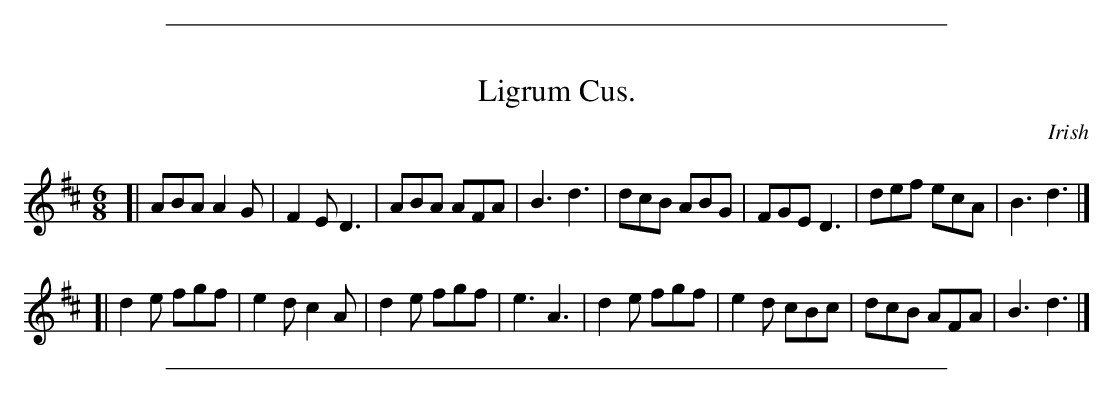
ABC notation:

X:1
T: Ligrum Cus.
O: Irish
M: 6/8
L: 1/8
K: D
[|\
ABA A2G | F2E D3  | ABA AFA | B3 d3 |\
dcB ABG | FGE D3  | def ecA | B3 d3 |]
[|\
d2e fgf | e2d c2A | d2e fgf | e3 A3 |\
d2e fgf | e2d cBc | dcB AFA | B3 d3 |]
